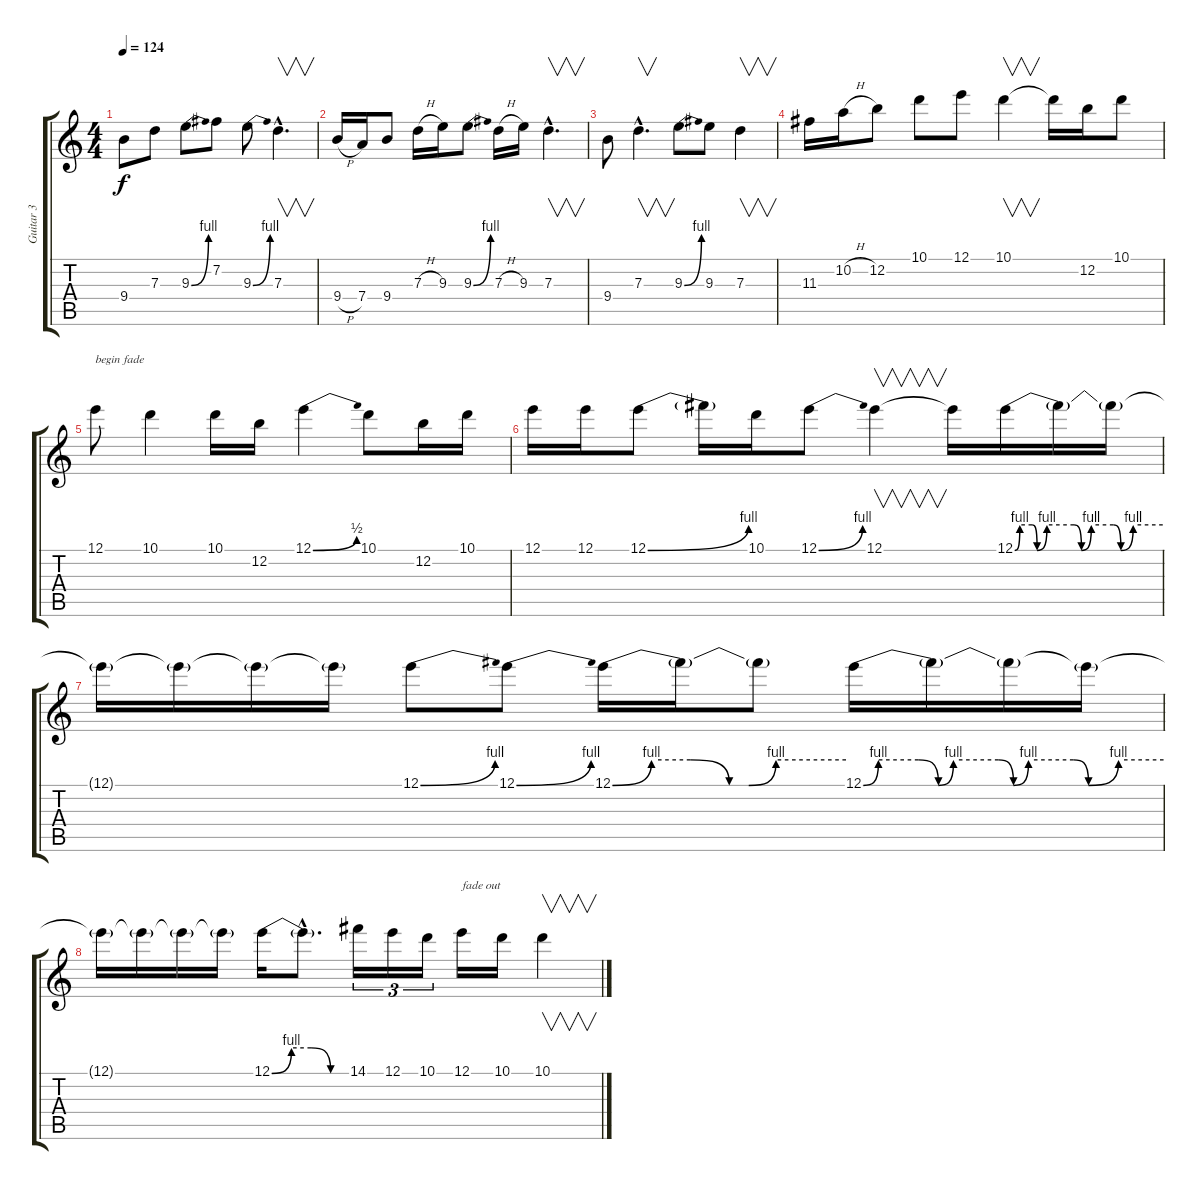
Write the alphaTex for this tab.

\track ("Guitar 3" "Guitar 3") {instrument distortionguitar}
\staff {score tabs}
\tuning (E4 B3 G3 D3 A2 B1) {hide}
\ts (4 4)
\tempo 124
\clef g2
\ks c
9.4.8{dy f} 7.3.8 9.3{be (bend 0 0 60 4)}.8 7.2.8 9.3{be (bend 0 0 60 4)}.8 7.3{hac}.4{v d} |
9.4{h}.16 7.4.16 9.4.8 7.3{h}.16 9.3.16 9.3{be (bend 0 0 60 4)}.8 7.3{h}.16 9.3.16 7.3{hac}.4{v d} |
9.4.8 7.3{hac}.4{v d} 9.3{be (bend 0 0 60 4)}.8 9.3.8 7.3.4{v} |
11.3.16 10.2{h}.16 12.2.8 10.1.8 12.1.8 10.1.4{v} 10.1{t}.16 12.2.16 10.1.8 |
12.1.8{txt "begin fade" volume 10} 10.1.4 10.1.16 12.2.16 12.1{be (bend 0 0 60 2)}.4 10.1.8 12.2.16 10.1.16 |
12.1.16 12.1.16 12.1{be (bend 0 0 60 4)}.8 12.1{t}.16 10.1.16 12.1{be (bend 0 0 60 4)}.8 12.1.4{v} 12.1{t}.16 12.1{be (custom 0 0 2 4 7 4 9 0 13 4 24 4 27 0 31 4 40 4 43 0 48 4 60 4)}.16 12.1{t}.16 12.1{t}.16 |
12.1{t}.16{volume 0} 12.1{t}.16 12.1{t}.16 12.1{t}.16 12.1{be (bend 0 0 60 4)}.8 12.1{be (bend 0 0 60 4)}.8 12.1{be (custom 0 0 10 4 20 4 30 0 35 0 42 4 60 4)}.16 12.1{t}.16 12.1{t}.8 12.1{be (custom 0 0 3 4 11 4 15 0 18 4 27 4 30 0 33 4 42 4 45 0 51 4 60 4)}.16 12.1{t}.16 12.1{t}.16 12.1{t}.16 |
12.1{t}.16 12.1{t}.16 12.1{t}.16 12.1{t}.16 12.1{be (custom 0 0 15 4 30 4 45 0 60 0)}.16 12.1{hac t}.8{d} 14.1.16{tu (3 2)} 12.1.16{tu (3 2)} 10.1.16{tu (3 2)} 12.1.16{txt "fade out"} 10.1.16 10.1.4{v}
